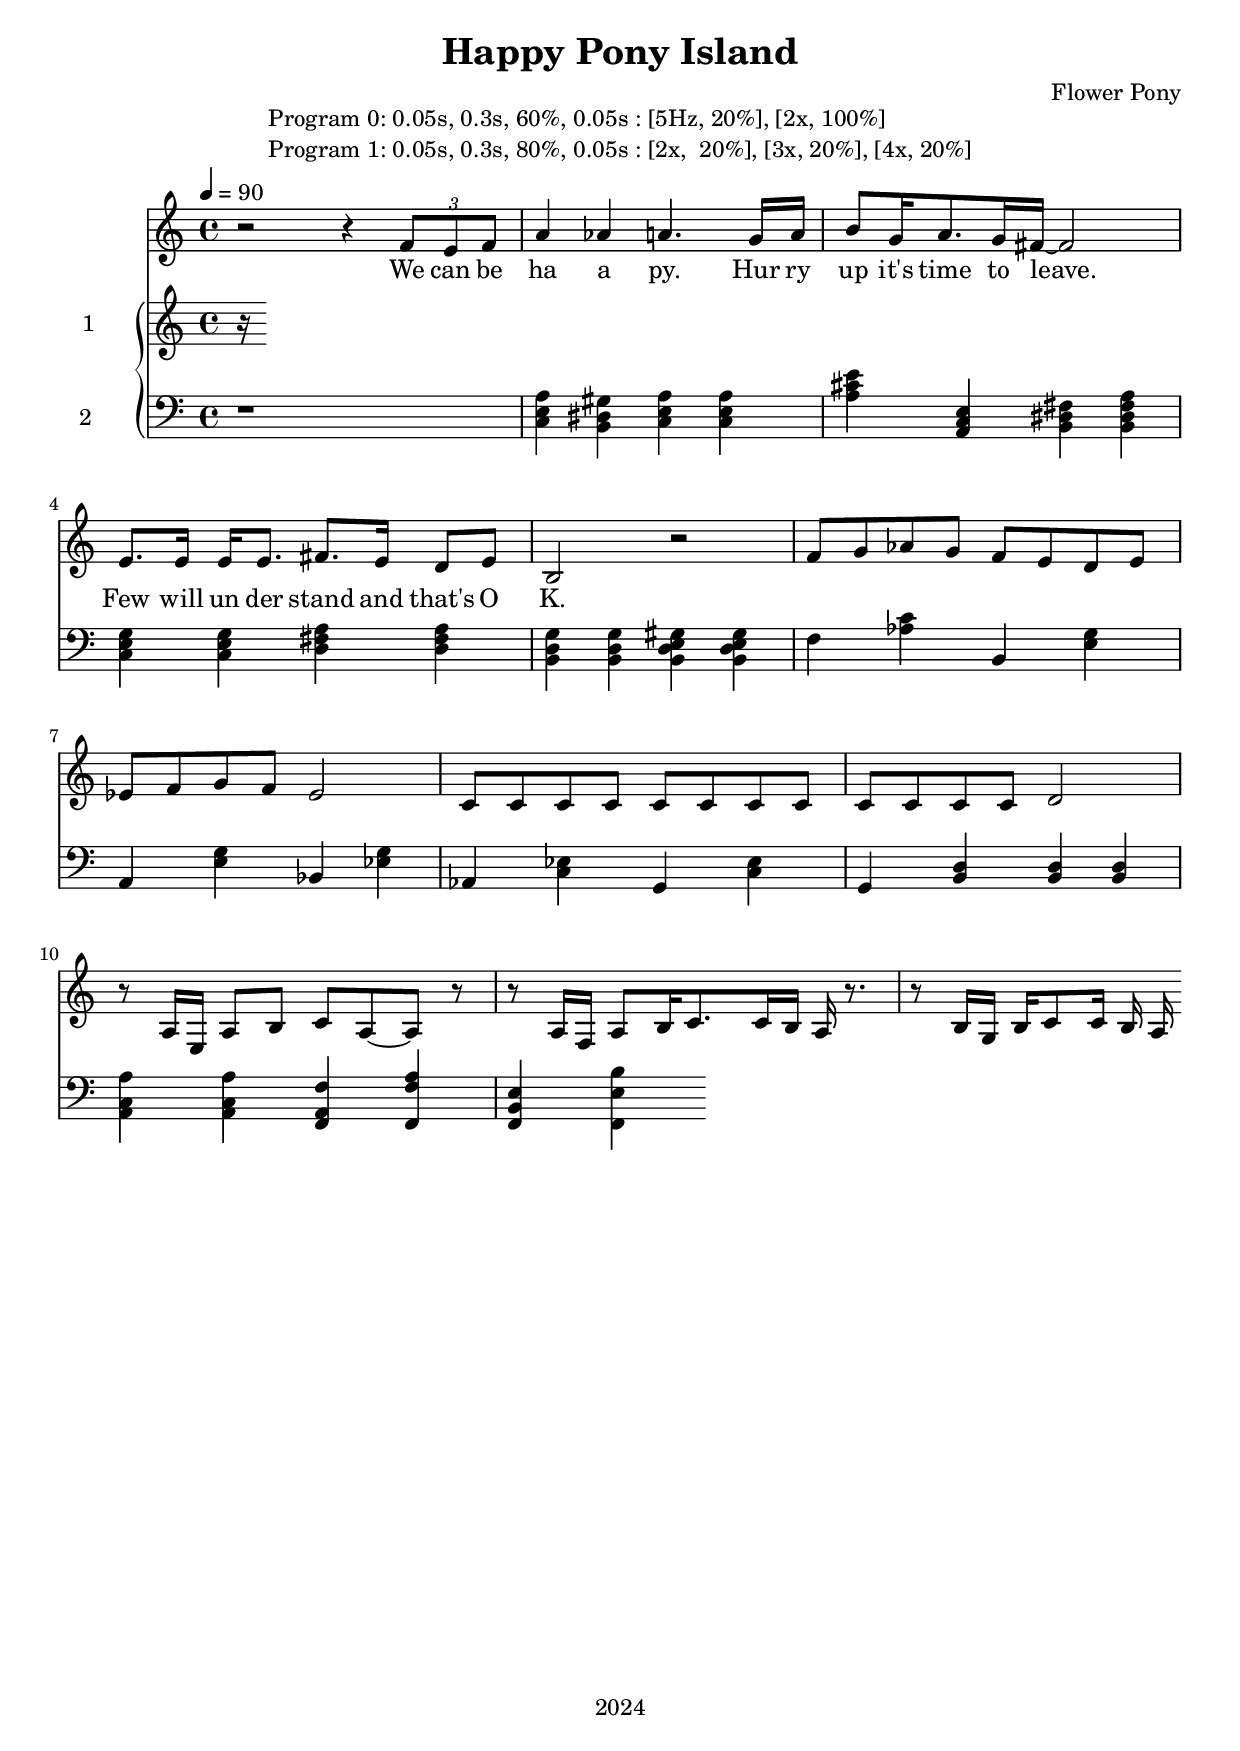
\version "2.21.0"

\header {
 date = "2024"
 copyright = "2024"
 title = "Happy Pony Island"
 composer = "Flower Pony"
}


\book {

\markup {
  \fill-line {
    ""
    {
      \column {
        \left-align {
          "Program 0: 0.05s, 0.3s, 60%, 0.05s : [5Hz, 20%], [2x, 100%]"
          "Program 1: 0.05s, 0.3s, 80%, 0.05s : [2x,  20%], [3x, 20%], [4x, 20%]"
        }
      }
    }
    ""
  }
}

  \score {
  <<
    \new Staff = "singer" <<
      \new Voice = "vocal" { \time 4/4

 % Starting with rests to come in on the fourth count
  r2 r4 
  \tuplet 3/2 { f'8 e'8 f'8 } % Triplet starting on the fourth count
  a'4 aes'4 a'4.
                     g'16 a'16 b'8 g'16 a'8. g'16 fis'16~ fis'2

                     e'8. e'16 e'16 e'8. fis'8. e'16 d'8 e'8 b2 r2

                    f'8 g' aes' g' f' e' d' e' ees' f' g' f' ees'2  c'8 c'8 c'8 c'8 c'8 c'8 c'8 c'8 c'8 c'8 c'8 c'8 d'2 
                    r8 a16 e16 a8 b8 c'8 a8~ a8 r8 r8 a16 f16 a8 b16 c'8. c'16 b16 a r8.
                    r8 b16 g16 b16 c'8 c'16 b16 a16 

                       }
      \addlyrics { 

                    We can be ha a py.
                    Hur ry up it's time to leave.
                    Few will un der stand and that's O K. 
                    }
                            
    >>
\new PianoStaff = "piano" <<
      \new Staff = "upper" \with {
  instrumentName = "1"
  shortInstrumentName = "1"
}
{
        \set Staff.midiInstrument = "glockenspiel"
        \tempo 4 = 90 % This sets the quarter note (crotchet) to 120 BPM

       \clef treble 
        \time 4/4 


                                        { r }
      }
      \new Staff = "lower" 
\with {
  instrumentName = "2 "
  shortInstrumentName = ""
} { 
        \set Staff.midiInstrument = "grand piano"
        \tempo 4 = 90 % This sets the quarter note (crotchet) to 120 BPM

        \clef bass 
        \time 4/4 
       { r1 <c e a>4 <b, dis gis> <c e a> <c e a> <a cis' e'> <a, c e> <b, dis fis> <b, dis fis a> <c e g> <c e g> <d fis a> <d fis a> <b, d g> <b, d g> <b, d e gis> <b, d e gis> 
         <f> <aes c'> <b,> <e g> <a,> <e g> <bes,> <ees g> <aes,> <c ees> <g,> <c ees> <g,> <b, d> <b, d> <b, d>
         <a, c a> <a, c a> <f, a, f> <f, a f> <f, b, e> <f, b e> } 
      }
    >>


  >>
  \layout { }
  \midi { }
  }
}
